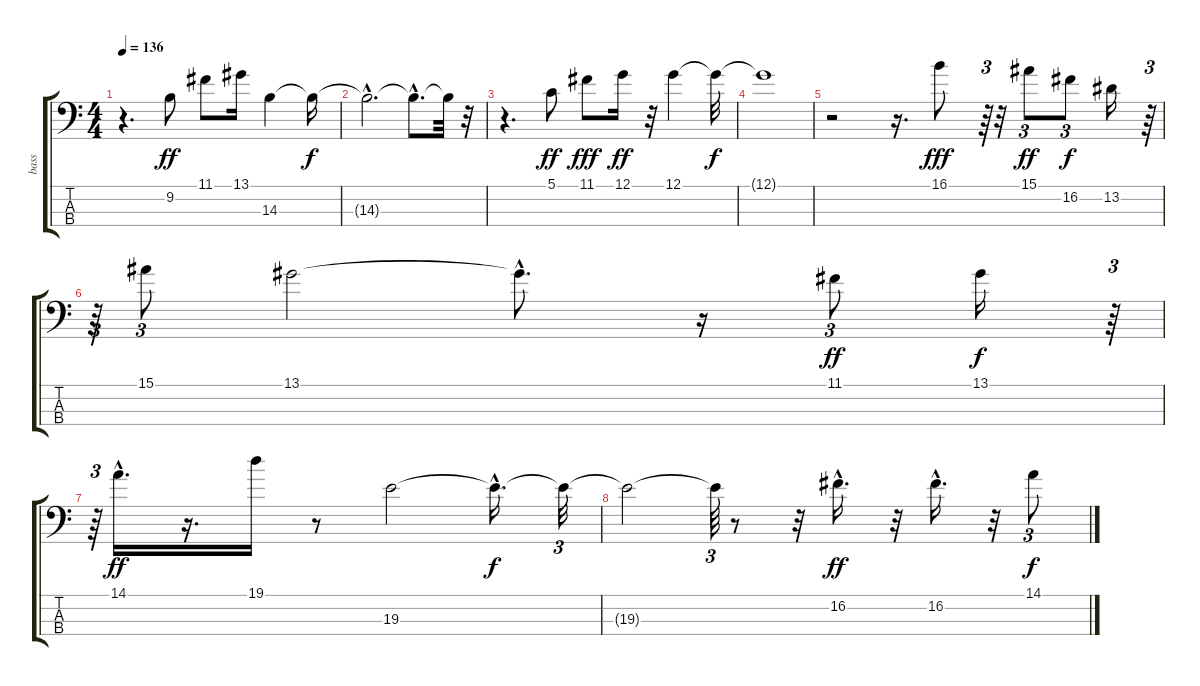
\track ("bass    " "bass    ") {instrument fretlessbass}
\staff {score tabs}
\tuning (G2 D2 A1 E1) {hide}
\ts (4 4)
\tempo 136
\clef f4
\ks c
r.4{d dy mf} 9.2.8{dy ff} 11.1.8 13.1.16 14.3.4 14.3{t}.16{dy f} |
14.3{hac t}.2{d} 14.3{hac t}.8{d} 14.3{t}.32 r.32 |
r.4{d} 5.1.8{dy ff} 11.1.8{dy fff} 12.1.16{dy ff} r.32 12.1.4 12.1{t}.32{dy f} |
12.1{t}.1 |
r.2 r.16{d} 16.1.8{dy fff} r.64{tu (3 2)} r.32 15.1.8{tu (3 2) dy ff} 16.2.8{tu (3 2) dy f} 13.2.16 r.64{tu (3 2)} |
r.64{tu (3 2)} 15.1.8{tu (3 2)} 13.1.2 13.1{hac t}.8{d} r.16 11.1.8{tu (3 2) dy ff} 13.1.16{dy f} r.64{tu (3 2)} |
r.64{tu (3 2)} 14.1{hac}.16{d dy ff} r.16{d} 19.1.16 r.8 19.3.2 19.3{hac t}.16{d dy f} 19.3{t}.32{tu (3 2)} |
19.3{t}.2 19.3{t}.64{tu (3 2)} r.8 r.32 16.2{hac}.16{d dy ff} r.32 16.2{hac}.16{d} r.32 14.1.8{tu (3 2) dy f}
